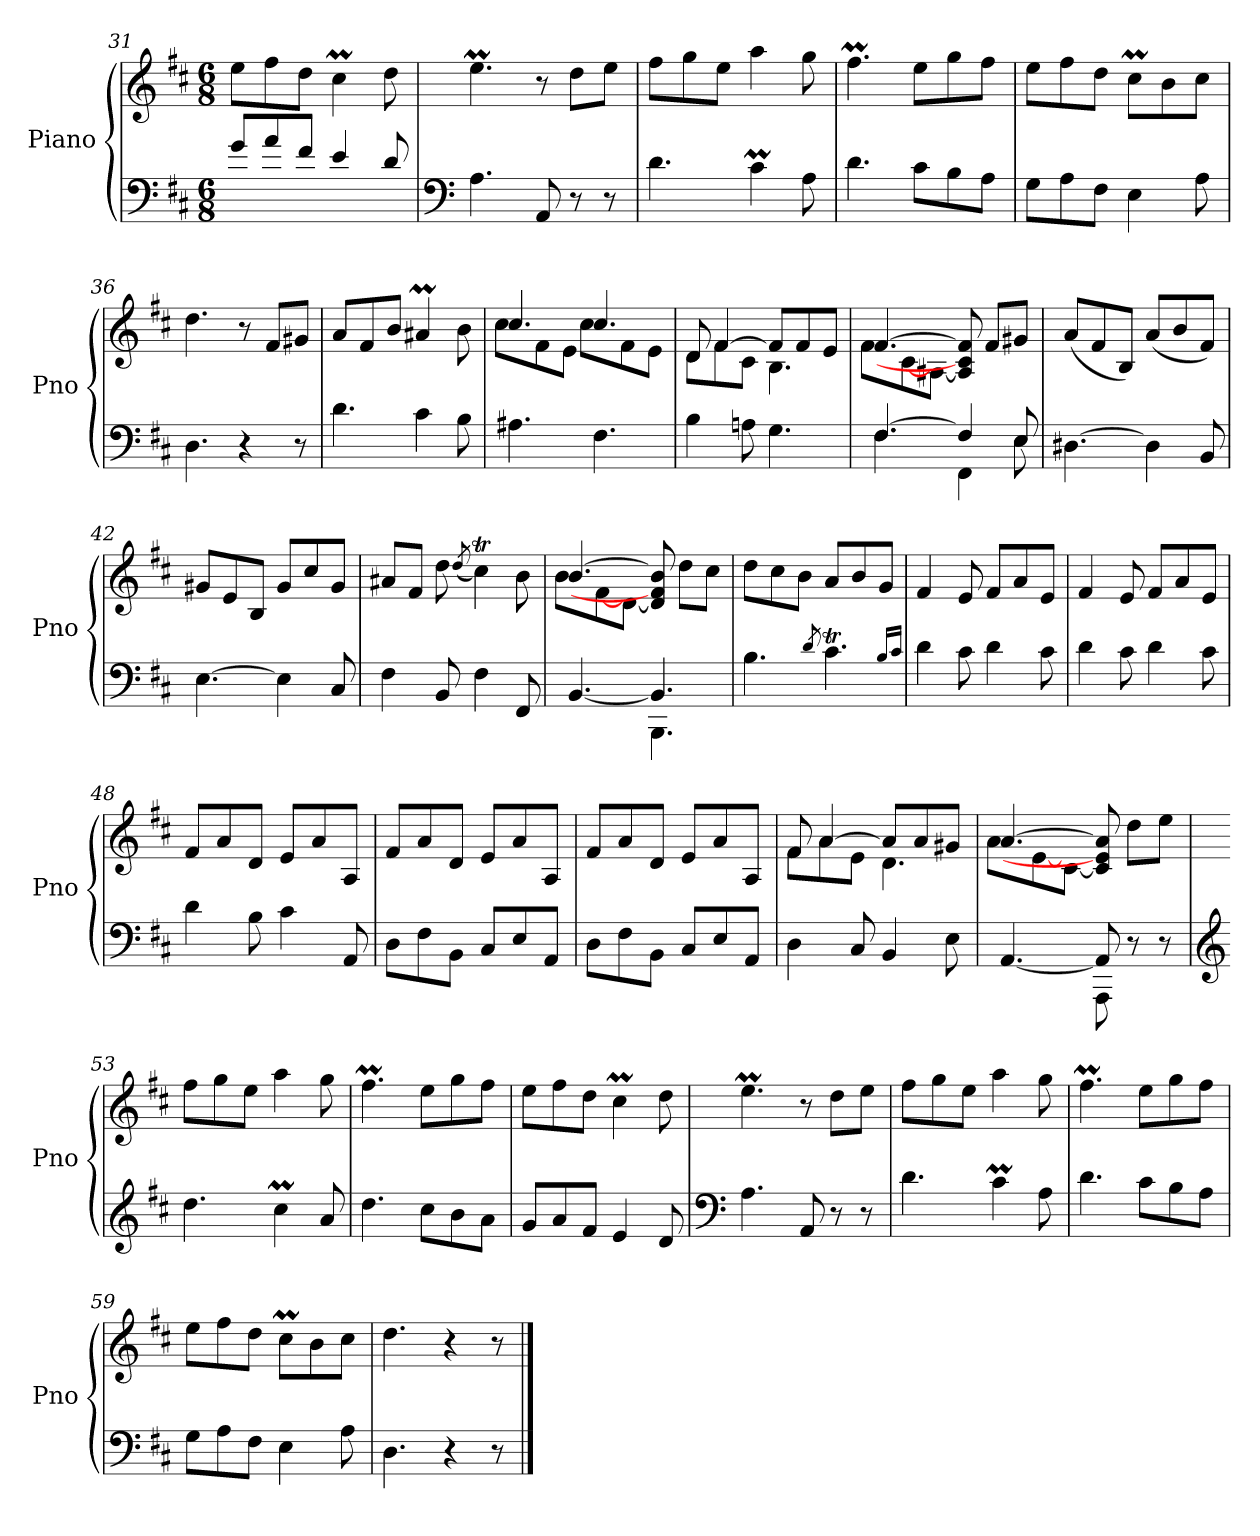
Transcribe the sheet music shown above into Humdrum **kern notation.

**kern	**kern
*part1	*part1
*staff2	*staff1
*I"Piano	*
*I'Pno	*
*clefF4	*clefG2
*k[f#c#]	*k[f#c#]
*M6/8	*M6/8
=31	=31
8g/L	8ee\L
8a/	8ff#\
8f#/J	8dd\J
4e/	4cc#m\
8d/	8dd\
=32	=32
*clefF4	*
4.A\	4.eeM\
8AA/	8r
8r	8dd\L
8r	8ee\J
=33	=33
4.d\	8ff#\L
.	8gg\
.	8ee\J
4c#m\	4aa\
8A\	8gg\
=34	=34
4.d\	4.ff#m\
8c#\L	8ee\L
8B\	8gg\
8A\J	8ff#\J
!!LO:LB:g=z
=35	=35
8G\L	8ee\L
8A\	8ff#\
8F#\J	8dd\J
4E\	8cc#m\L
.	8b\
8A\	8cc#\J
=36	=36
4.D\	4.dd\
4r	8r
.	8f#/L
8r	8g#X/J
=37	=37
4.d\	8a/L
.	8f#/
.	8b/J
4c#\	4a#Xm/
8B\	8b\
=38	=38
*	*^
!	!	!LO:N:head=solid
4.A#X\	4.cc#/	8cc#\L
.	.	8f#\
.	.	8e\J
!	!	!LO:N:head=solid
4.F#\	4.cc#/	8cc#\L
.	.	8f#\
.	.	8e\J
=39	=39	=39
4B\	8d/	8d\L
.	[4f#/	8f#\
8An\	.	8c#\J
4.G\	8f#/L]	4.B\
.	8f#/	.
.	8e/J	.
=40	=40	=40
*^	*	*
!	!	!	!LO:N:head=solid
[4.F#/	4.F#\	[4.f#/	8f#\L
.	.	.	[8c#\
.	.	.	[8A#X\J
4F#/]	4FF#\	8A#/] 8c#/] 8f#/]	4.rffyy
.	.	8f#/L	.
8E/	8E\	8g#X/J	.
*v	*v	*	*
*	*v	*v
=41	=41
[4.D#X\	(<8a/L
.	8f#/
.	8B/J)
4D#\]	(<8a/L
.	8b/
8BB/	8f#/J)
!!LO:PB:g=z
=42	=42
[4.E\	8g#X/L
.	8e/
.	8B/J
4E\]	8g#/L
.	8cc#/
8C#/	8g#/J
=43	=43
4F#\	8a#X/L
.	8f#/J
8BB/	8dd\
.	(<8qdd/
4F#\	4cc#t\)
8FF#/	8b\
=44	=44
*^	*^
!	!	!	!LO:N:head=solid
[4.BB/	4.rFyy	[4.b/	8b\L
.	.	.	[8f#\
.	.	.	[8d\J
4.BB/]	4.BBB\	8d/] 8f#/] 8b/]	4.rffyy
.	.	8dd\L	.
.	.	8cc#\J	.
*v	*v	*	*
*	*v	*v
=45	=45
4.B\	8dd\L
.	8cc#\
.	8b\J
8qd/	.
4.c#t\	8a/L
.	8b/
.	8g/J
16qB/LL	.
16qc#/JJ	.
=46	=46
4d\	4f#/
8c#\	8e/
4d\	8f#/L
.	8a/
8c#\	8e/J
=47	=47
4d\	4f#/
8c#\	8e/
4d\	8f#/L
.	8a/
8c#\	8e/J
!!LO:LB:g=z
=48	=48
4d\	8f#/L
.	8a/
8B\	8d/J
4c#\	8e/L
.	8a/
8AA/	8A/J
=49	=49
8D\L	8f#/L
8F#\	8a/
8BB\J	8d/J
8C#/L	8e/L
8E/	8a/
8AA/J	8A/J
=50	=50
8D\L	8f#/L
8F#\	8a/
8BB\J	8d/J
8C#/L	8e/L
8E/	8a/
8AA/J	8A/J
=51	=51
*	*^
4D\	8f#/	8f#\L
.	[4a/	8a\
8C#/	.	8e\J
4BB/	8a/L]	4.d\
.	8a/	.
8E\	8g#X/J	.
=52	=52	=52
*^	*	*
!	!	!	!LO:N:head=solid
[4.AA/	4.rFyy	[4.a/	8a\L
.	.	.	[8e\
.	.	.	[8c#\J
8AA/]	8AAA\	8c#/] 8e/] 8a/]	4.rffyy
8r	8ryy	8dd\L	.
8r	8ryy	8ee\J	.
*v	*v	*	*
*	*v	*v
=53	=53
*clefG2	*
4.dd\	8ff#\L
.	8gg\
.	8ee\J
4cc#m\	4aa\
8a/	8gg\
!!LO:LB:g=z
=54	=54
4.dd\	4.ff#m\
8cc#\L	8ee\L
8b\	8gg\
8a\J	8ff#\J
=55	=55
8g/L	8ee\L
8a/	8ff#\
8f#/J	8dd\J
4e/	4cc#m\
8d/	8dd\
=56	=56
*clefF4	*
4.A\	4.eeM\
8AA/	8r
8r	8dd\L
8r	8ee\J
=57	=57
4.d\	8ff#\L
.	8gg\
.	8ee\J
4c#m\	4aa\
8A\	8gg\
=58	=58
4.d\	4.ff#m\
8c#\L	8ee\L
8B\	8gg\
8A\J	8ff#\J
=59	=59
8G\L	8ee\L
8A\	8ff#\
8F#\J	8dd\J
4E\	8cc#m\L
.	8b\
8A\	8cc#\J
=60	=60
4.D\	4.dd\
4r	4r
8r	8r
==	==
*-	*-
